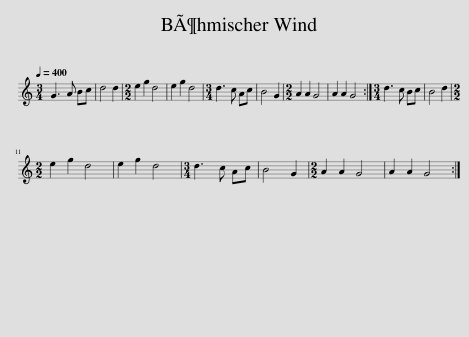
X:1
L:1/8
Q:1/4=400
M:3/4
I:linebreak $
K:C
V:1 treble
V:1
 G3 A Bc | d4 d2 |[M:2/2] e2 g2 d4 | e2 g2 d4 |[M:3/4] d3 c Ac | %5
 B4 G2 |[M:2/2] A2 A2 G4 | A2 A2 G4 :|[M:3/4] d3 c Bc | B4 d2 |$ %10
[M:2/2] e2 g2 d4 | e2 g2 d4 |[M:3/4] d3 c Ac | B4 G2 |[M:2/2] A2 A2 G4 | %15
 A2 A2 G4 :| %16
